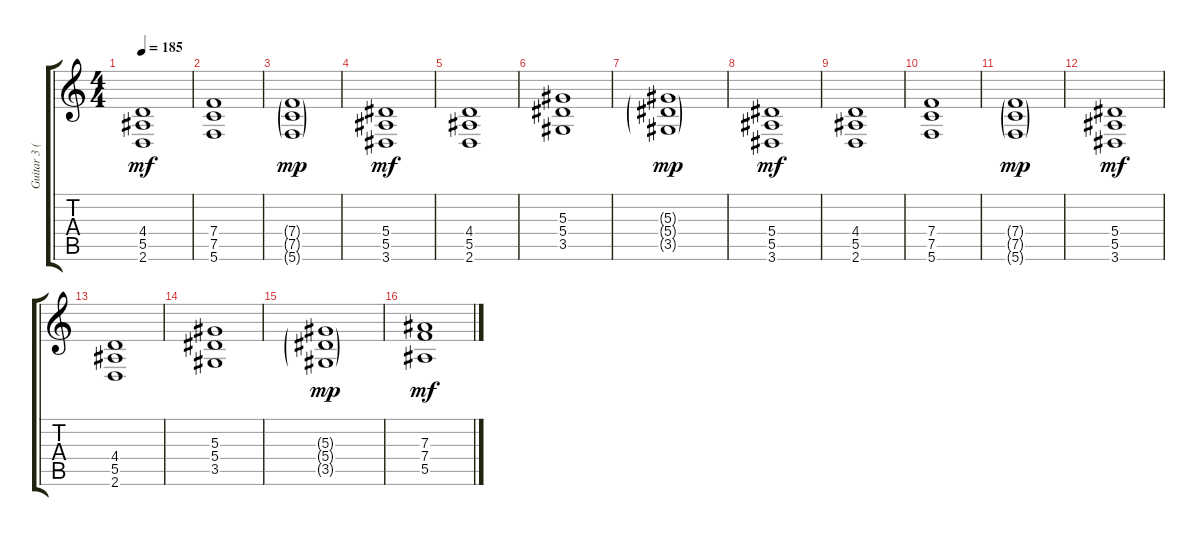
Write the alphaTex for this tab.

\track ("Guitar 3 (Rhytm)" "Guitar 3 (") {instrument distortionguitar}
\staff {score tabs}
\tuning (C4 G3 Eb3 Bb2 F2 C2) {hide}
\ts (4 4)
\tempo 185
\clef g2
\ks c
(4.4 5.5 2.6).1{dy mf} |
(7.4 7.5 5.6).1 |
(7.4{g} 7.5{g} 5.6{g}).1{dy mp} |
(5.4 5.5 3.6).1{dy mf} |
(4.4 5.5 2.6).1 |
(5.3 5.4 3.5).1 |
(5.3{g} 5.4{g} 3.5{g}).1{dy mp} |
(5.4 5.5 3.6).1{dy mf} |
(4.4 5.5 2.6).1 |
(7.4 7.5 5.6).1 |
(7.4{g} 7.5{g} 5.6{g}).1{dy mp} |
(5.4 5.5 3.6).1{dy mf} |
(4.4 5.5 2.6).1 |
(5.3 5.4 3.5).1 |
(5.3{g} 5.4{g} 3.5{g}).1{dy mp} |
(7.3 7.4 5.5).1{dy mf}
